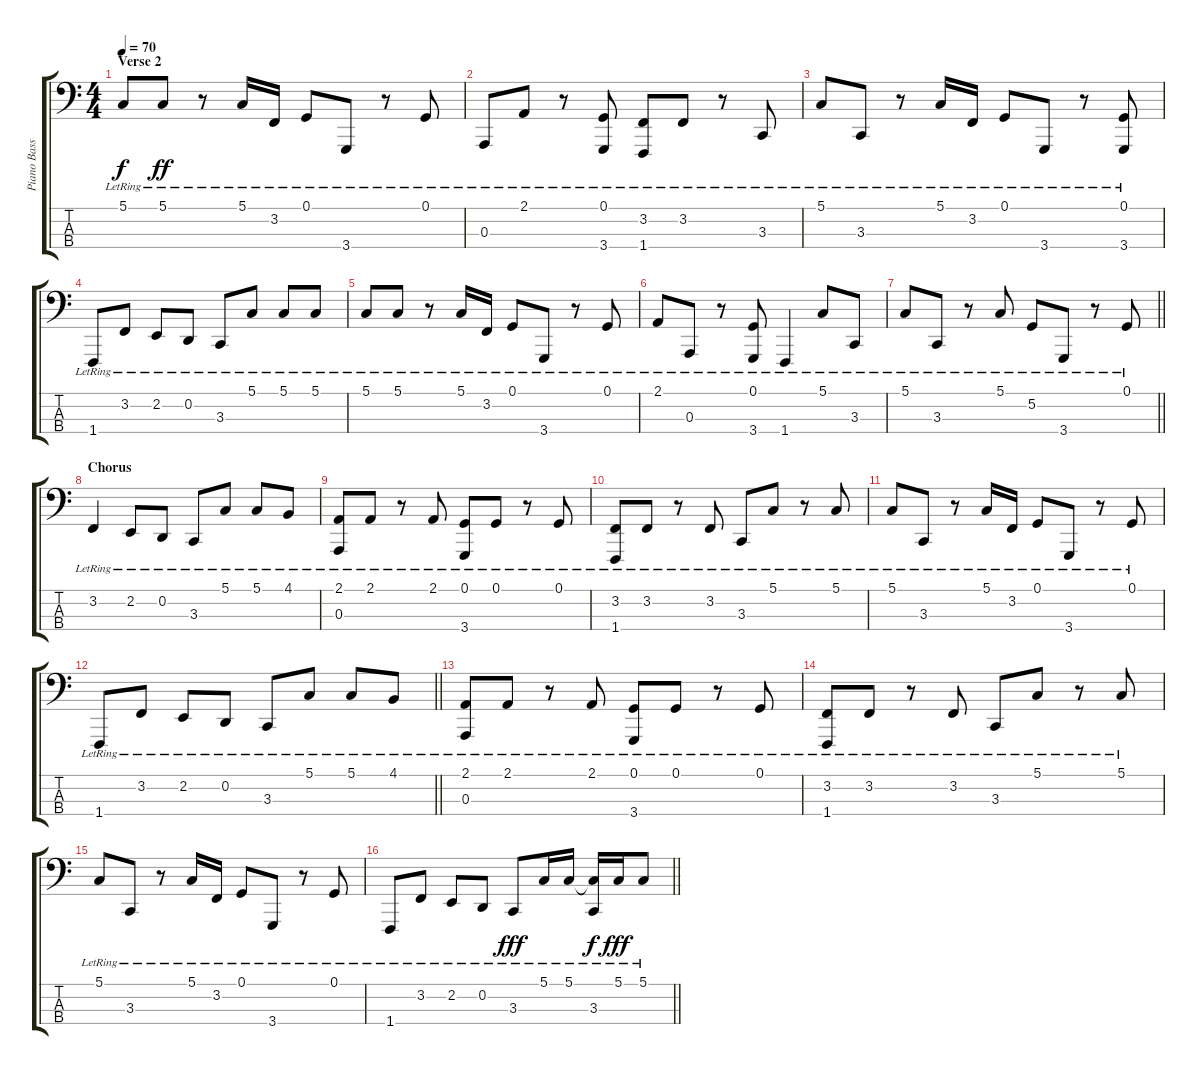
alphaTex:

\track ("Piano Bass (Paul McCartney)" "Piano Bass") {instrument acousticgrandpiano}
\staff {score tabs}
\tuning (G2 D2 A1 E1) {hide}
\ts (4 4)
\section ("" "Verse 2")
\tempo 70
\clef f4
\ks c
5.1{lr}.8{dy f} 5.1{lr}.8{dy ff} r.8 5.1{lr}.16 3.2{lr}.16 0.1{lr}.8 3.4{lr}.8 r.8 0.1{lr}.8 |
0.3{lr}.8 2.1{lr}.8 r.8 (0.1{lr} 3.4{lr}).8 (3.2{lr} 1.4{lr}).8 3.2{lr}.8 r.8 3.3{lr}.8 |
5.1{lr}.8 3.3{lr}.8 r.8 5.1{lr}.16 3.2{lr}.16 0.1{lr}.8 3.4{lr}.8 r.8 (0.1{lr} 3.4{lr}).8 |
1.4{lr}.8 3.2{lr}.8 2.2{lr}.8 0.2{lr}.8 3.3{lr}.8 5.1{lr}.8 5.1{lr}.8 5.1{lr}.8 |
5.1{lr}.8 5.1{lr}.8 r.8 5.1{lr}.16 3.2{lr}.16 0.1{lr}.8 3.4{lr}.8 r.8 0.1{lr}.8 |
2.1{lr}.8 0.3{lr}.8 r.8 (0.1{lr} 3.4{lr}).8 1.4{lr}.4 5.1{lr}.8 3.3{lr}.8 |
\barLineRight lightlight
5.1{lr}.8 3.3{lr}.8 r.8 5.1{lr}.8 5.2{lr}.8 3.4{lr}.8 r.8 0.1{lr}.8 |
\section ("" "Chorus")
3.2{lr}.4 2.2{lr}.8 0.2{lr}.8 3.3{lr}.8 5.1{lr}.8 5.1{lr}.8 4.1{lr}.8 |
(2.1{lr} 0.3{lr}).8 2.1{lr}.8 r.8 2.1{lr}.8 (0.1{lr} 3.4{lr}).8 0.1{lr}.8 r.8 0.1{lr}.8 |
(3.2{lr} 1.4{lr}).8 3.2{lr}.8 r.8 3.2{lr}.8 3.3{lr}.8 5.1{lr}.8 r.8 5.1{lr}.8 |
5.1{lr}.8 3.3{lr}.8 r.8 5.1{lr}.16 3.2{lr}.16 0.1{lr}.8 3.4{lr}.8 r.8 0.1{lr}.8 |
\barLineRight lightlight
1.4{lr}.8 3.2{lr}.8 2.2{lr}.8 0.2{lr}.8 3.3{lr}.8 5.1{lr}.8 5.1{lr}.8 4.1{lr}.8 |
(2.1{lr} 0.3{lr}).8 2.1{lr}.8 r.8 2.1{lr}.8 (0.1{lr} 3.4{lr}).8 0.1{lr}.8 r.8 0.1{lr}.8 |
(3.2{lr} 1.4{lr}).8 3.2{lr}.8 r.8 3.2{lr}.8 3.3{lr}.8 5.1{lr}.8 r.8 5.1{lr}.8 |
5.1{lr}.8 3.3{lr}.8 r.8 5.1{lr}.16 3.2{lr}.16 0.1{lr}.8 3.4{lr}.8 r.8 0.1{lr}.8 |
\barLineRight lightlight
1.4{lr}.8 3.2{lr}.8 2.2{lr}.8 0.2{lr}.8 3.3{lr}.8{dy fff} 5.1{lr}.16 5.1{lr}.16 (5.1{t} 3.3{lr}).16{dy f} 5.1{lr}.16{dy fff} 5.1{lr}.8
